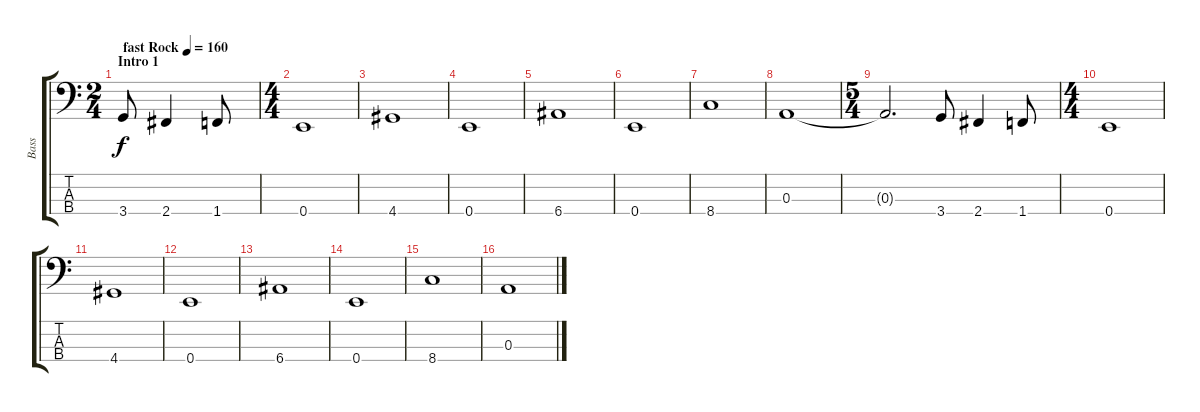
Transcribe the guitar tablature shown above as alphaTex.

\track ("Bass" "Bass") {instrument electricbassfinger}
\staff {score tabs}
\tuning (G2 D2 A1 E1) {hide}
\ts (2 4)
\section ("" "Intro 1")
\tempo (160 "fast Rock")
\clef f4
\ks c
3.4.8{dy f instrument electricbassfinger} 2.4.4 1.4.8 |
\ts (4 4)
0.4.1 |
4.4.1 |
0.4.1 |
6.4.1 |
0.4.1 |
8.4.1 |
0.3.1 |
\ts (5 4)
0.3{t}.2{d} 3.4.8 2.4.4 1.4.8 |
\ts (4 4)
0.4.1 |
4.4.1 |
0.4.1 |
6.4.1 |
0.4.1 |
8.4.1 |
0.3.1
